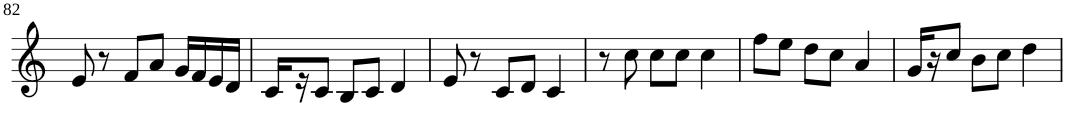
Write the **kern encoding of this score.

**kern
*part1
*staff1
*I"Violin
!!LO:PB:g=z
*clefG2
*k[]
*M3/4
=82
8e/
8r
8f/L
8a/J
16g/LL
16f/
16e/
16d/JJ
=83
16c/LL
16r
8c/J
8B/L
8c/J
4d/
=84
8e/
8r
8c/L
8d/J
4c/
=85
8r
8cc\
8cc\L
8cc\J
4cc\
=86
8ff\L
8ee\J
8dd\L
8cc\J
4a/
=87
16g/LL
16r
8cc/J
8b\L
8cc\J
4dd\
=
*-
